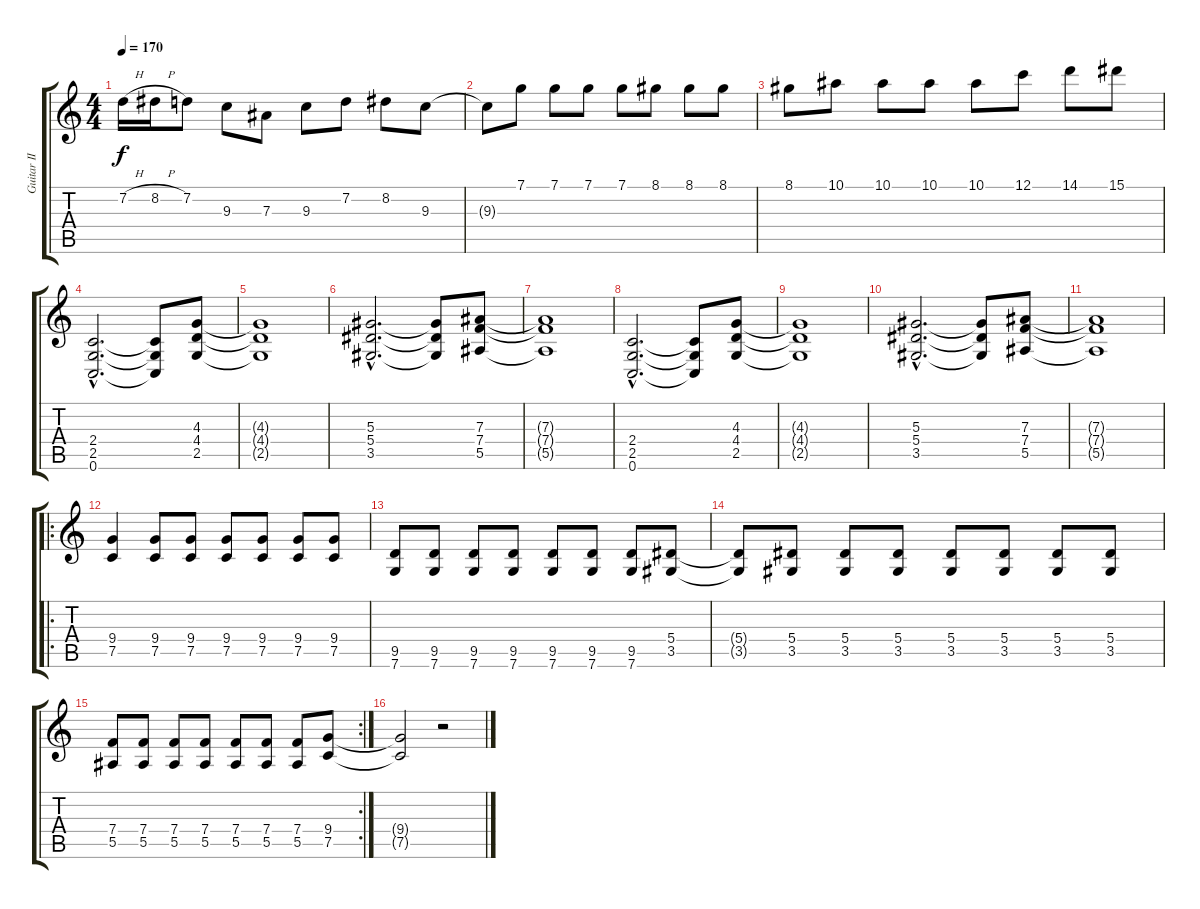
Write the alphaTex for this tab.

\track ("Guitar II" "Guitar II") {instrument distortionguitar}
\staff {score tabs}
\tuning (C4 G3 Eb3 Bb2 F2 C2) {hide}
\ts (4 4)
\tempo 170
\clef g2
\ks c
7.2{h}.16{dy f} 8.2{h}.16 7.2.8 9.3.8 7.3.8 9.3.8 7.2.8 8.2.8 9.3.8 |
9.3{t}.8 7.1.8 7.1.8 7.1.8 7.1.8 8.1.8 8.1.8 8.1.8 |
8.1.8{instrument overdrivenguitar} 10.1.8 10.1.8 10.1.8 10.1.8 12.1.8 14.1.8 15.1.8 |
(2.4{hac} 2.5{hac} 0.6{hac}).2{d volume 13 instrument distortionguitar} (2.4{t} 2.5{t} 0.6{t}).8 (4.3 4.4 2.5).8 |
(4.3{t} 4.4{t} 2.5{t}).1 |
(5.3{hac} 5.4{hac} 3.5{hac}).2{d} (5.3{t} 5.4{t} 3.5{t}).8 (7.3 7.4 5.5).8 |
(7.3{t} 7.4{t} 5.5{t}).1 |
(2.4{hac} 2.5{hac} 0.6{hac}).2{d} (2.4{t} 2.5{t} 0.6{t}).8 (4.3 4.4 2.5).8 |
(4.3{t} 4.4{t} 2.5{t}).1 |
(5.3{hac} 5.4{hac} 3.5{hac}).2{d} (5.3{t} 5.4{t} 3.5{t}).8 (7.3 7.4 5.5).8 |
(7.3{t} 7.4{t} 5.5{t}).1 |
\ro
(9.4 7.5).4 (9.4 7.5).8 (9.4 7.5).8 (9.4 7.5).8 (9.4 7.5).8 (9.4 7.5).8 (9.4 7.5).8 |
(9.5 7.6).8 (9.5 7.6).8 (9.5 7.6).8 (9.5 7.6).8 (9.5 7.6).8 (9.5 7.6).8 (9.5 7.6).8 (5.4 3.5).8 |
(5.4{t} 3.5{t}).8 (5.4 3.5).8 (5.4 3.5).8 (5.4 3.5).8 (5.4 3.5).8 (5.4 3.5).8 (5.4 3.5).8 (5.4 3.5).8 |
\rc 2
(7.4 5.5).8 (7.4 5.5).8 (7.4 5.5).8 (7.4 5.5).8 (7.4 5.5).8 (7.4 5.5).8 (7.4 5.5).8 (9.4 7.5).8 |
(9.4{t} 7.5{t}).2 r.2
